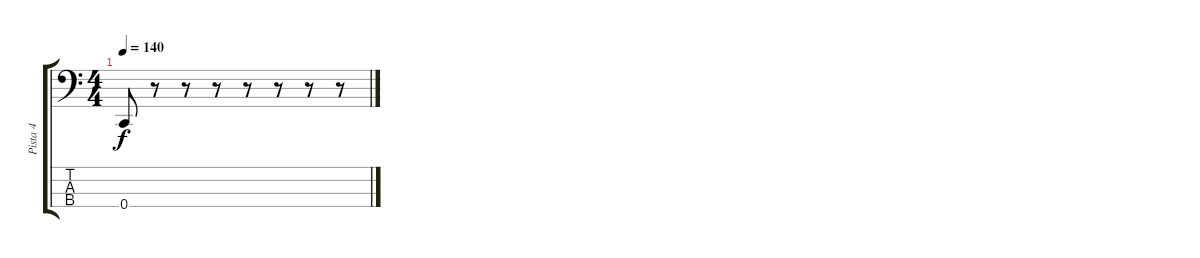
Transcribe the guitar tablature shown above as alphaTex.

\track ("Pista 4" "Pista 4") {instrument electricbasspick}
\staff {score tabs}
\tuning (F2 C2 G1 C1) {hide}
\ts (4 4)
\tempo 140
\clef f4
\ks c
0.4.8{dy f} r.8 r.8 r.8 r.8 r.8 r.8 r.8
